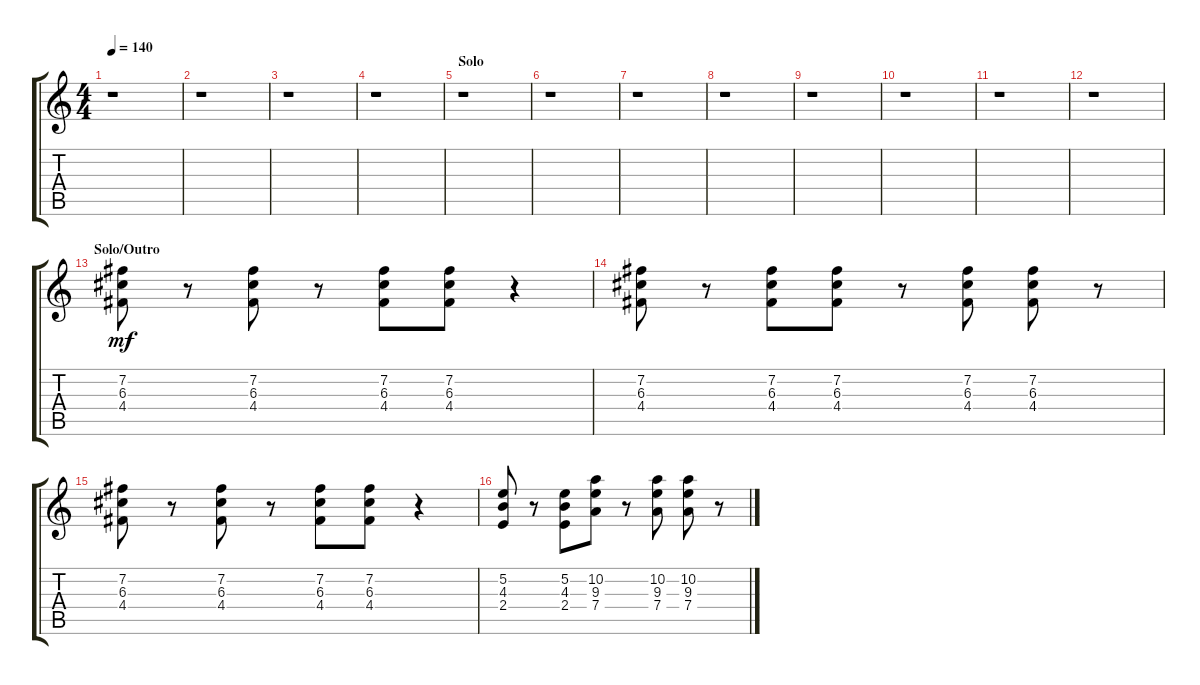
\track "" {instrument distortionguitar}
\staff {score tabs}
\tuning (E4 B3 G3 D3 A2 E2) {hide}
\ts (4 4)
\tempo 140
\clef g2
\ks c
r.1{dy mf} |
r.1 |
r.1 |
r.1 |
\section ("" "Solo")
r.1 |
r.1 |
r.1 |
r.1 |
r.1 |
r.1 |
r.1 |
r.1 |
\section ("" "Solo/Outro")
(7.2 6.3 4.4).8{volume 16} r.8 (7.2 6.3 4.4).8 r.8 (7.2 6.3 4.4).8 (7.2 6.3 4.4).8 r.4 |
(7.2 6.3 4.4).8 r.8 (7.2 6.3 4.4).8 (7.2 6.3 4.4).8 r.8 (7.2 6.3 4.4).8 (7.2 6.3 4.4).8 r.8 |
(7.2 6.3 4.4).8 r.8 (7.2 6.3 4.4).8 r.8 (7.2 6.3 4.4).8 (7.2 6.3 4.4).8 r.4 |
(5.2 4.3 2.4).8 r.8 (5.2 4.3 2.4).8 (10.2 9.3 7.4).8 r.8 (10.2 9.3 7.4).8 (10.2 9.3 7.4).8 r.8
